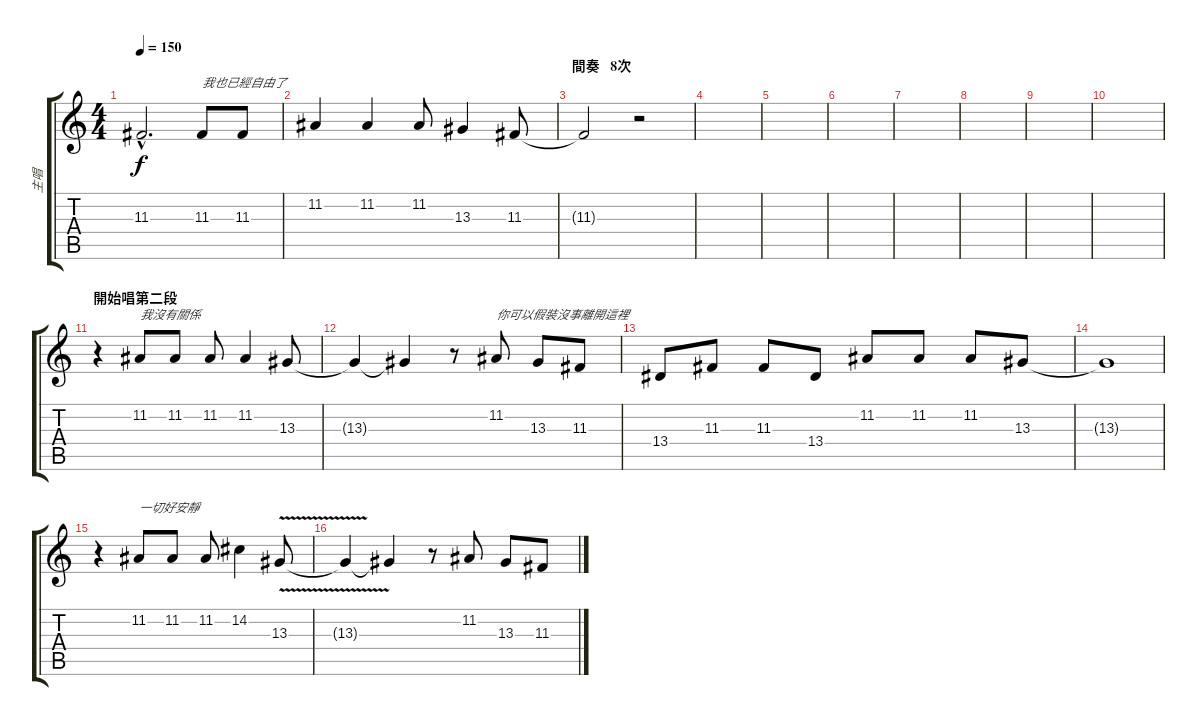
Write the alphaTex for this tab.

\track ("主唱" "主唱") {instrument accordion}
\staff {score tabs}
\tuning (E4 B3 G3 D3 A2 E2) {hide}
\ts (4 4)
\tempo 150
\clef g2
\ks c
11.3{hac t}.2{d dy f} 11.3.8{txt "我也已經自由了"} 11.3.8 |
11.2.4 11.2.4 11.2.8 13.3.4 11.3.8 |
\section ("" "間奏   8次")
11.3{t}.2 r.2 |
|
|
|
|
|
|
|
\section ("" "開始唱第二段")
r.4 11.2.8{txt "我沒有關係"} 11.2.8 11.2.8 11.2.4 13.3.8 |
13.3{t}.4 13.3{t}.4 r.8 11.2.8{txt "你可以假裝沒事離開這裡"} 13.3.8 11.3.8 |
13.4.8 11.3.8 11.3.8 13.4.8 11.2.8 11.2.8 11.2.8 13.3.8 |
13.3{t}.1 |
r.4 11.2.8{txt "一切好安靜"} 11.2.8 11.2.8 14.2.4 13.3{v}.8 |
13.3{t}.4 13.3{t}.4 r.8 11.2.8 13.3.8 11.3.8
